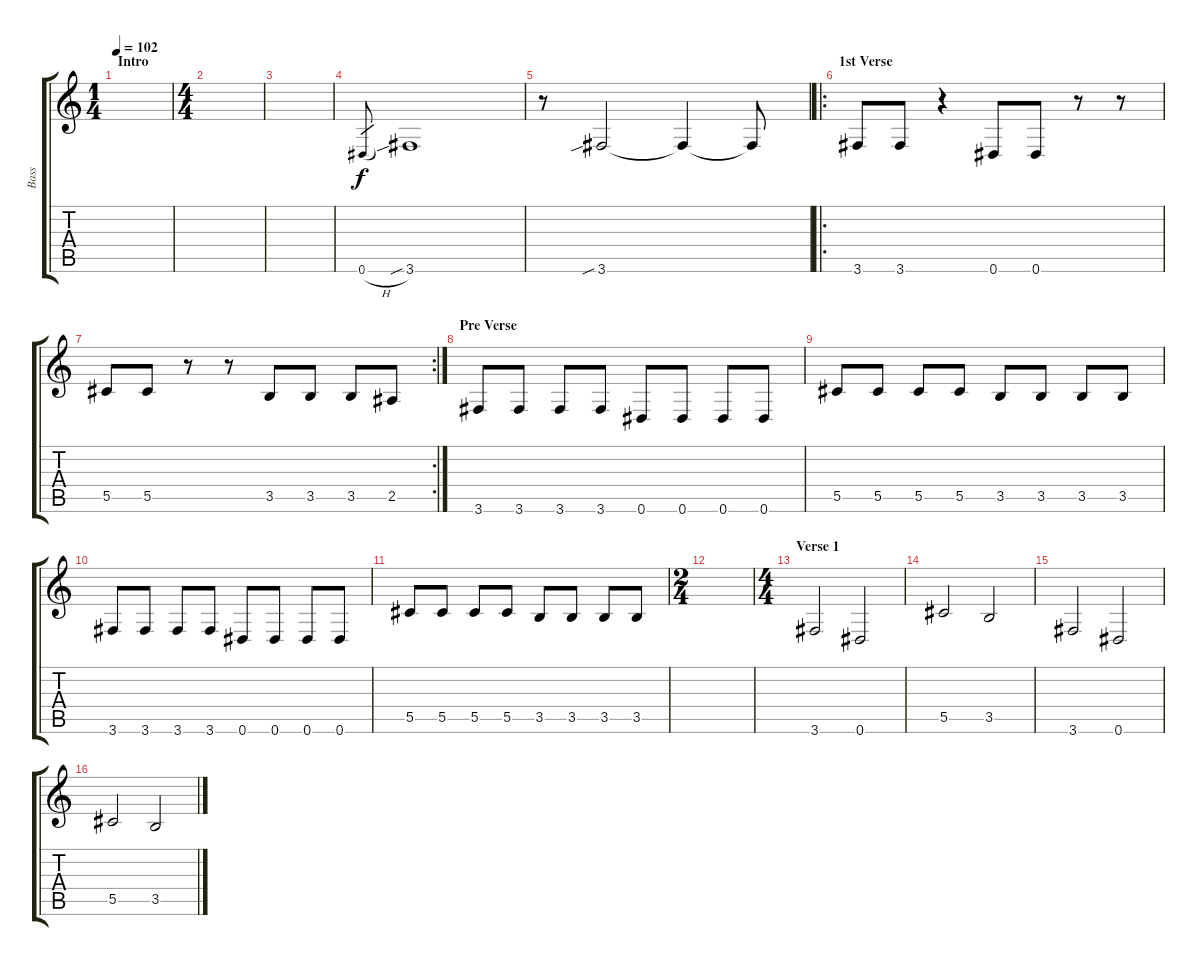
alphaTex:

\track ("Bass" "Bass") {instrument electricbassfinger}
\staff {score tabs}
\tuning (Eb4 Bb3 Gb3 Db3 Ab2 Eb2) {hide}
\ts (1 4)
\section ("" "Intro")
\tempo 102
\clef g2
\ks c
|
\ts (4 4)
|
|
0.6{h}.8{gr} 3.6{sib}.1 |
r.8 3.6{sib}.2 3.6{t}.4 3.6{t}.8 |
\ro
\section ("" "1st Verse")
3.6.8 3.6.8 r.4 0.6.8 0.6.8 r.8 r.8 |
\rc 2
5.5.8 5.5.8 r.8 r.8 3.5.8 3.5.8 3.5.8 2.5.8 |
\section ("" "Pre Verse")
3.6.8 3.6.8 3.6.8 3.6.8 0.6.8 0.6.8 0.6.8 0.6.8 |
5.5.8 5.5.8 5.5.8 5.5.8 3.5.8 3.5.8 3.5.8 3.5.8 |
3.6.8 3.6.8 3.6.8 3.6.8 0.6.8 0.6.8 0.6.8 0.6.8 |
5.5.8 5.5.8 5.5.8 5.5.8 3.5.8 3.5.8 3.5.8 3.5.8 |
\ts (2 4)
|
\ts (4 4)
\section ("" "Verse 1")
3.6.2 0.6.2 |
5.5.2 3.5.2 |
3.6.2 0.6.2 |
5.5.2 3.5.2
